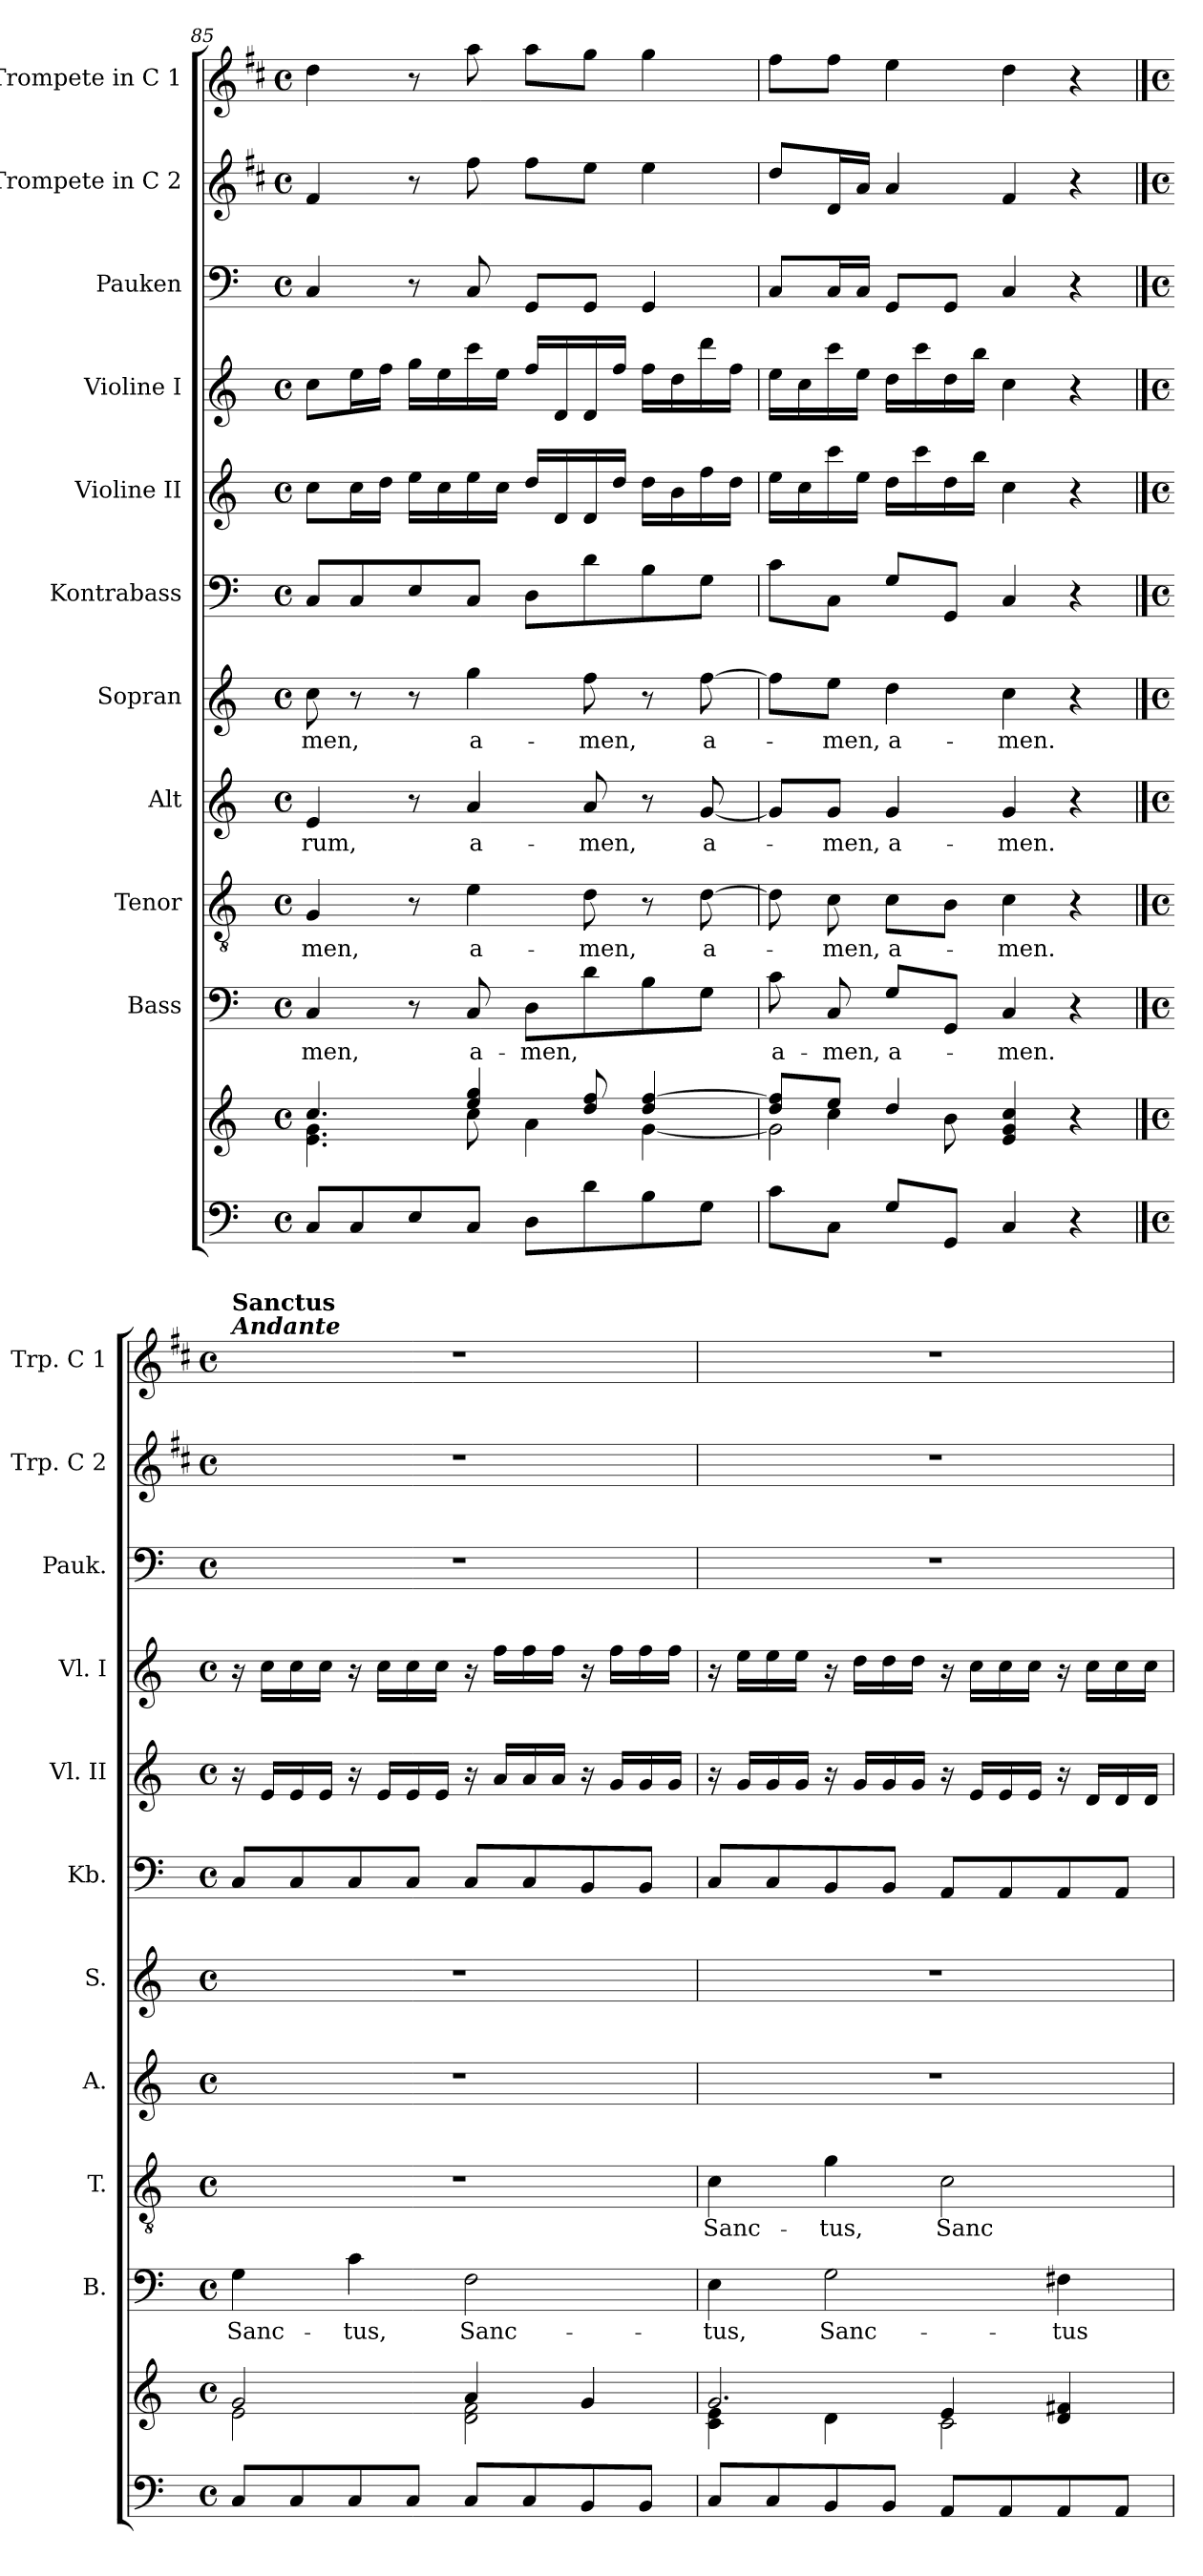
**kern	**kern	**kern	**text	**kern	**text	**kern	**text	**kern	**text	**kern	**kern	**kern	**kern	**kern	**kern
*part11	*part11	*part10	*part10	*part9	*part9	*part8	*part8	*part7	*part7	*part6	*part5	*part4	*part3	*part2	*part1
*staff12	*staff11	*staff10	*staff10	*staff9	*staff9	*staff8	*staff8	*staff7	*staff7	*staff6	*staff5	*staff4	*staff3	*staff2	*staff1
*	*	*I"Bass	*	*I"Tenor	*	*I"Alt	*	*I"Sopran	*	*I"Kontrabass	*I"Violine II	*I"Violine I	*I"Pauken	*I"Trompete in C 2	*I"Trompete in C 1
*	*	*I'B.	*	*I'T.	*	*I'A.	*	*I'S.	*	*I'Kb.	*I'Vl. II	*I'Vl. I	*I'Pauk.	*I'Trp. C 2	*I'Trp. C 1
*clefF4	*clefG2	*clefF4	*	*clefGv2	*	*clefG2	*	*clefG2	*	*clefF4	*clefG2	*clefG2	*clefF4	*clefG2	*clefG2
*	*	*	*	*	*	*	*	*	*	*ITrd7c12	*	*	*	*ITrd1c2	*ITrd1c2
*k[]	*k[]	*k[]	*	*k[]	*	*k[]	*	*k[]	*	*k[]	*k[]	*k[]	*k[]	*k[]	*k[]
*C:	*C:	*C:	*	*C:	*	*C:	*	*C:	*	*C:	*C:	*C:	*C:	*C:	*C:
*M4/4	*M4/4	*M4/4	*	*M4/4	*	*M4/4	*	*M4/4	*	*M4/4	*M4/4	*M4/4	*M4/4	*M4/4	*M4/4
*met(c)	*met(c)	*met(c)	*	*met(c)	*	*met(c)	*	*met(c)	*	*met(c)	*met(c)	*met(c)	*met(c)	*met(c)	*met(c)
=85	=85	=85	=85	=85	=85	=85	=85	=85	=85	=85	=85	=85	=85	=85	=85
*	*^	*	*	*	*	*	*	*	*	*	*	*	*	*	*
!	!	!	!	!LO:LY:b	!	!LO:LY:b	!	!LO:LY:b	!	!LO:LY:b	!	!	!	!	!	!
8C/L	4.cc/	4.e\ 4.g\	4C/	-men,	4G/	-men,	4e/	-rum,	8cc\	-men,	8CC/L	8cc\L	8cc\L	4C/	4e/	4cc\
8C/	.	.	.	.	.	.	.	.	8r	.	8CC/	16cc\L	16ee\L	.	.	.
.	.	.	.	.	.	.	.	.	.	.	.	16dd\JJ	16ff\JJ	.	.	.
8E/	.	.	8r	.	8r	.	8r	.	8r	.	8EE/	16ee\LL	16gg\LL	8r	8r	8r
.	.	.	.	.	.	.	.	.	.	.	.	16cc\	16ee\	.	.	.
!	!	!	!	!LO:LY:b	!	!LO:LY:b	!	!LO:LY:b	!	!LO:LY:b	!	!	!	!	!	!
8C/J	4ee/ 4gg/	8cc\	8C/	a-	4e\	a-	4a/	a-	4gg\	a-	8CC/J	16ee\	16ccc\	8C/	8ee\	8gg\
.	.	.	.	.	.	.	.	.	.	.	.	16cc\JJ	16ee\JJ	.	.	.
!	!	!	!	!LO:LY:b	!	!	!	!	!	!	!	!	!	!	!	!
8D\L	.	4a\	8D\L	-men,	.	.	.	.	.	.	8DD\L	16dd/LL	16ff/LL	8GG/L	8ee\L	8gg\L
.	.	.	.	.	.	.	.	.	.	.	.	16d/	16d/	.	.	.
!	!	!	!	!	!	!LO:LY:b	!	!LO:LY:b	!	!LO:LY:b	!	!	!	!	!	!
8d\	8dd/ 8ff/	.	8d\	.	8d\	-men,	8a/	-men,	8ff\	-men,	8D\	16d/	16d/	8GG/J	8dd\J	8ff\J
.	.	.	.	.	.	.	.	.	.	.	.	16dd/JJ	16ff/JJ	.	.	.
8B\	4dd/ [>4ff/	[<4g\	8B\	.	8r	.	8r	.	8r	.	8BB\	16dd\LL	16ff\LL	4GG/	4dd\	4ff\
.	.	.	.	.	.	.	.	.	.	.	.	16b\	16dd\	.	.	.
!	!	!	!	!	!	!LO:LY:b	!	!LO:LY:b	!	!LO:LY:b	!	!	!	!	!	!
8G\J	.	.	8G\J	.	[8d\	a-	[8g/	a-	[8ff\	a-	8GG\J	16ff\	16ddd\	.	.	.
.	.	.	.	.	.	.	.	.	.	.	.	16dd\JJ	16ff\JJ	.	.	.
=86	=86	=86	=86	=86	=86	=86	=86	=86	=86	=86	=86	=86	=86	=86	=86	=86
*	*	*^	*	*	*	*	*	*	*	*	*	*	*	*	*	*
!	!	!	!	!	!LO:LY:b	!	!	!	!	!	!	!	!	!	!	!	!
8c\L	8dd/ 8ff/]L	2g\]	8ryy	8c\	a-	8d\]	.	8g/L]	.	8ff\L]	.	8C\L	16ee\LL	16ee\LL	8C/L	8cc/L	8ee\L
.	.	.	.	.	.	.	.	.	.	.	.	.	16cc\	16cc\	.	.	.
!	!	!	!	!	!LO:LY:b	!	!LO:LY:b	!	!LO:LY:b	!	!LO:LY:b	!	!	!	!	!	!
8C\J	8ee/J	.	4cc\	8C/	-men,	8c\	-men,	8g/J	-men,	8ee\J	-men,	8CC\J	16ccc\	16ccc\	16C/L	16c/L	8ee\J
.	.	.	.	.	.	.	.	.	.	.	.	.	16ee\JJ	16ee\JJ	16C/JJ	16g/JJ	.
!	!	!	!	!	!LO:LY:b	!	!LO:LY:b	!	!LO:LY:b	!	!LO:LY:b	!	!	!	!	!	!
8G/L	4dd/	.	.	8G/L	a-	8c\L	a-	4g/	a-	4dd\	a-	8GG/L	16dd\LL	16dd\LL	8GG/L	4g/	4dd\
.	.	.	.	.	.	.	.	.	.	.	.	.	16ccc\	16ccc\	.	.	.
8GG/J	.	.	8b\	8GG/J	.	8B\J	.	.	.	.	.	8GGG/J	16dd\	16dd\	8GG/J	.	.
.	.	.	.	.	.	.	.	.	.	.	.	.	16bb\JJ	16bb\JJ	.	.	.
!	!	!	!	!	!LO:LY:b	!	!LO:LY:b	!	!LO:LY:b	!	!LO:LY:b	!	!	!	!	!	!
4C/	4e/ 4g/ 4cc/	2ryy	2ryy	4C/	-men.	4c\	-men.	4g/	-men.	4cc\	-men.	4CC/	4cc\	4cc\	4C/	4e/	4cc\
4r	4r	.	.	4r	.	4r	.	4r	.	4r	.	4r	4r	4r	4r	4r	4r
*	*v	*v	*v	*	*	*	*	*	*	*	*	*	*	*	*	*	*
!!LO:PB:g=z
==87	==87	==87	==87	==87	==87	==87	==87	==87	==87	==87	==87	==87	==87	==87	==87
*M4/4	*M4/4	*M4/4	*	*M4/4	*	*M4/4	*	*M4/4	*	*M4/4	*M4/4	*M4/4	*M4/4	*M4/4	*M4/4
*met(c)	*met(c)	*met(c)	*	*met(c)	*	*met(c)	*	*met(c)	*	*met(c)	*met(c)	*met(c)	*met(c)	*met(c)	*met(c)
*	*^	*	*	*	*	*	*	*	*	*	*	*	*	*	*
!	!	!	!	!	!	!	!	!	!	!	!	!	!	!	!	!LO:TX:a:Bi:t=Andante
!	!	!	!	!	!	!	!	!	!	!	!	!	!	!	!	!LO:TX:a:B:t=Sanctus
!	!	!	!	!LO:LY:b	!	!	!	!	!	!	!	!	!	!	!	!
8C/L	2g/	2e\	4G\	Sanc-	1r	.	1r	.	1r	.	8CC/L	16r	16r	1r	1r	1r
.	.	.	.	.	.	.	.	.	.	.	.	16e/LL	16cc\LL	.	.	.
8C/	.	.	.	.	.	.	.	.	.	.	8CC/	16e/	16cc\	.	.	.
.	.	.	.	.	.	.	.	.	.	.	.	16e/JJ	16cc\JJ	.	.	.
!	!	!	!	!LO:LY:b	!	!	!	!	!	!	!	!	!	!	!	!
8C/	.	.	4c\	-tus,	.	.	.	.	.	.	8CC/	16r	16r	.	.	.
.	.	.	.	.	.	.	.	.	.	.	.	16e/LL	16cc\LL	.	.	.
8C/J	.	.	.	.	.	.	.	.	.	.	8CC/J	16e/	16cc\	.	.	.
.	.	.	.	.	.	.	.	.	.	.	.	16e/JJ	16cc\JJ	.	.	.
!	!	!	!	!LO:LY:b	!	!	!	!	!	!	!	!	!	!	!	!
8C/L	4a/	2d\ 2f\	2F\	Sanc-	.	.	.	.	.	.	8CC/L	16r	16r	.	.	.
.	.	.	.	.	.	.	.	.	.	.	.	16a/LL	16ff\LL	.	.	.
8C/	.	.	.	.	.	.	.	.	.	.	8CC/	16a/	16ff\	.	.	.
.	.	.	.	.	.	.	.	.	.	.	.	16a/JJ	16ff\JJ	.	.	.
8BB/	4g/	.	.	.	.	.	.	.	.	.	8BBB/	16r	16r	.	.	.
.	.	.	.	.	.	.	.	.	.	.	.	16g/LL	16ff\LL	.	.	.
8BB/J	.	.	.	.	.	.	.	.	.	.	8BBB/J	16g/	16ff\	.	.	.
.	.	.	.	.	.	.	.	.	.	.	.	16g/JJ	16ff\JJ	.	.	.
=88	=88	=88	=88	=88	=88	=88	=88	=88	=88	=88	=88	=88	=88	=88	=88	=88
*	*	*^	*	*	*	*	*	*	*	*	*	*	*	*	*	*
!	!	!	!	!	!LO:LY:b	!	!LO:LY:b	!	!	!	!	!	!	!	!	!	!
8C/L	2.g/	4c\ 4e\	2ryy	4E\	-tus,	4c\	Sanc-	1r	.	1r	.	8CC/L	16r	16r	1r	1r	1r
.	.	.	.	.	.	.	.	.	.	.	.	.	16g/LL	16ee\LL	.	.	.
8C/	.	.	.	.	.	.	.	.	.	.	.	8CC/	16g/	16ee\	.	.	.
.	.	.	.	.	.	.	.	.	.	.	.	.	16g/JJ	16ee\JJ	.	.	.
!	!	!	!	!	!LO:LY:b	!	!LO:LY:b	!	!	!	!	!	!	!	!	!	!
8BB/	.	4d\	.	2G\	Sanc-	4g\	-tus,	.	.	.	.	8BBB/	16r	16r	.	.	.
.	.	.	.	.	.	.	.	.	.	.	.	.	16g/LL	16dd\LL	.	.	.
8BB/J	.	.	.	.	.	.	.	.	.	.	.	8BBB/J	16g/	16dd\	.	.	.
.	.	.	.	.	.	.	.	.	.	.	.	.	16g/JJ	16dd\JJ	.	.	.
!	!	!	!	!	!	!	!LO:LY:b	!	!	!	!	!	!	!	!	!	!
8AA/L	.	2c\	4e/	.	.	2c\	Sanc-	.	.	.	.	8AAA/L	16r	16r	.	.	.
.	.	.	.	.	.	.	.	.	.	.	.	.	16e/LL	16cc\LL	.	.	.
8AA/	.	.	.	.	.	.	.	.	.	.	.	8AAA/	16e/	16cc\	.	.	.
.	.	.	.	.	.	.	.	.	.	.	.	.	16e/JJ	16cc\JJ	.	.	.
!	!	!	!	!	!LO:LY:b	!	!	!	!	!	!	!	!	!	!	!	!
8AA/	4d/ 4f#X/	.	4ryy	4F#X\	-tus	.	.	.	.	.	.	8AAA/	16r	16r	.	.	.
.	.	.	.	.	.	.	.	.	.	.	.	.	16d/LL	16cc\LL	.	.	.
8AA/J	.	.	.	.	.	.	.	.	.	.	.	8AAA/J	16d/	16cc\	.	.	.
.	.	.	.	.	.	.	.	.	.	.	.	.	16d/JJ	16cc\JJ	.	.	.
*	*v	*v	*v	*	*	*	*	*	*	*	*	*	*	*	*	*	*
=	=	=	=	=	=	=	=	=	=	=	=	=	=	=	=
*-	*-	*-	*-	*-	*-	*-	*-	*-	*-	*-	*-	*-	*-	*-	*-
